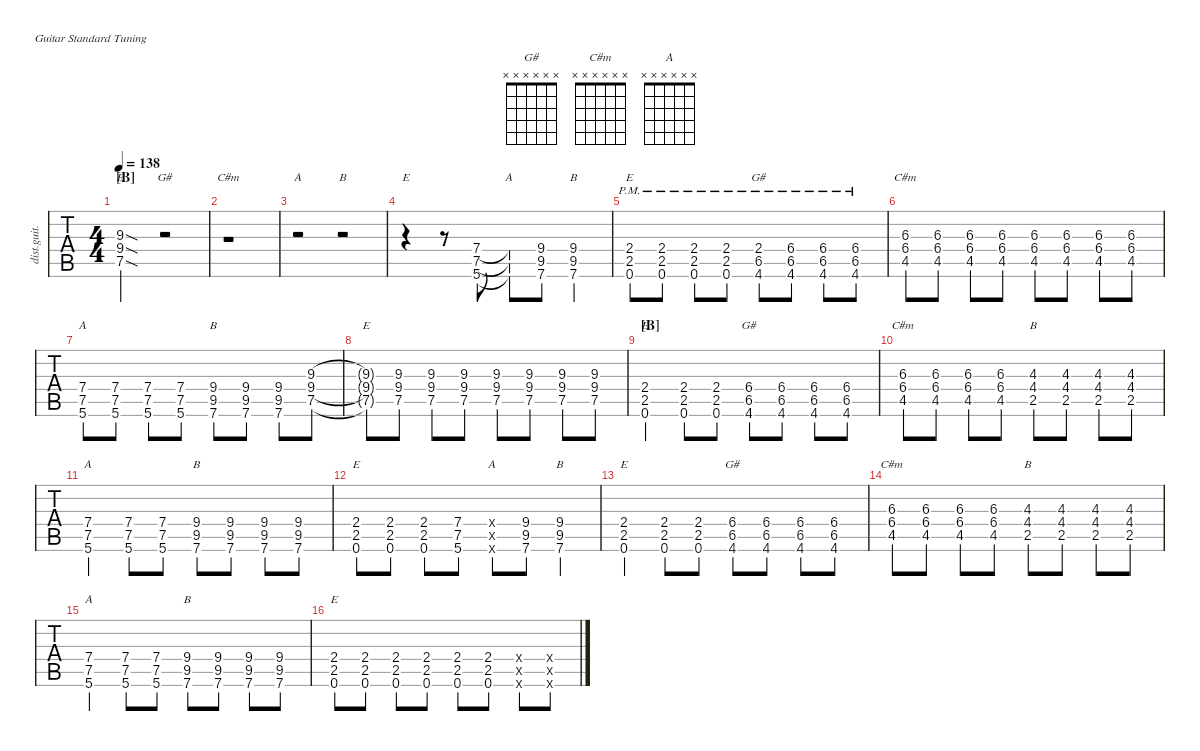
\defaultSystemsLayout 4
\hideDynamics
\bracketExtendMode nobrackets
\track ("Distortion Guitar" "dist.guit.") {defaultSystemsLayout 4 instrument distortionguitar}
\staff {tabs}
\tuning (E4 B3 G3 D3 A2 E2)
\chord ("B" x x x x x x)
\chord ("E" x x x 2 2 0) {showdiagram false showfingering false barre 2}
\chord ("G#" x x x 6 6 4) {firstfret 4 showdiagram false showfingering false}
\chord ("C#m" x x 6 6 4 x) {firstfret 4 showdiagram false showfingering false}
\chord ("A" x x x 7 7 5) {firstfret 5 showdiagram false showfingering false}
\chord ("B" x x x 9 9 7) {firstfret 7 showdiagram false showfingering false}
\chord ("G#" x x x 2 6 4) {firstfret 2 showdiagram false showfingering false}
\chord ("A" x x x x x x)
\chord ("C#m" x x x x x x)
\chord ("E" x x x x x x)
\chord ("E" x x 9 9 7 x) {firstfret 7 showdiagram false showfingering false}
\chord ("G#" x x x x x x)
\chord ("B" x x 4 4 2 x) {showdiagram false showfingering false}
\ts (4 4)
\section ("B" "")
\tempo 138
\clef g2
\ks c
(7.5{sod} 9.4{sod} 9.3{sod}).2{ch "E" dy mf} r.2{ch "G#"} |
r.1{ch "C#m"} |
r.2{ch "A"} r.2{ch "B"} |
r.4{ch "E"} r.8 (7.4 7.5 5.6).8 (5.6{t} 7.5{t} 7.4{t}).8{ch "A"} (9.4 9.5{acc #} 7.6).8 (7.6{st} 9.5{st acc #} 9.4{st}).4{ch "B"} |
(2.4{pm} 2.5{pm} 0.6{pm}).8{ch "E"} (2.4{pm} 2.5{pm} 0.6{pm}).8 (2.4{pm} 2.5{pm} 0.6{pm}).8 (2.4{pm} 2.5{pm} 0.6{pm}).8 (2.4{pm} 6.5{pm acc #} 4.6{pm acc #}).8{ch "G#"} (6.4{pm acc #} 6.5{pm acc #} 4.6{pm acc #}).8 (6.4{pm acc #} 6.5{pm acc #} 4.6{pm acc #}).8 (6.4{pm acc #} 6.5{pm acc #} 4.6{pm acc #}).8 |
(4.5{acc #} 6.4{acc #} 6.3{acc #}).8{ch "C#m"} (4.5{acc #} 6.4{acc #} 6.3{acc #}).8 (4.5{acc #} 6.4{acc #} 6.3{acc #}).8 (4.5{acc #} 6.4{acc #} 6.3{acc #}).8 (4.5{acc #} 6.4{acc #} 6.3{acc #}).8 (4.5{acc #} 6.4{acc #} 6.3{acc #}).8 (4.5{acc #} 6.4{acc #} 6.3{acc #}).8 (4.5{acc #} 6.4{acc #} 6.3{acc #}).8 |
(7.4 7.5 5.6).8{ch "A"} (7.4 7.5 5.6).8 (7.4 7.5 5.6).8 (7.4 7.5 5.6).8 (7.6 9.5{acc #} 9.4).8{ch "B"} (7.6 9.5{acc #} 9.4).8 (7.6 9.5{acc #} 9.4).8 (9.3 9.4 7.5).8 |
(9.3{t} 9.4{t} 7.5{t}).8{ch "E"} (9.3 9.4 7.5).8 (9.3 9.4 7.5).8 (9.3 9.4 7.5).8 (9.3 9.4 7.5).8 (9.3 9.4 7.5).8 (9.3 9.4 7.5).8 (9.3 9.4 7.5).8 |
\section ("B" "")
(2.4 2.5 0.6).4{ch "E"} (0.6 2.5 2.4).8 (0.6 2.5 2.4).8 (6.4{acc #} 6.5{acc #} 4.6{acc #}).8{ch "G#"} (6.4{acc #} 6.5{acc #} 4.6{acc #}).8 (6.4{acc #} 6.5{acc #} 4.6{acc #}).8 (6.4{acc #} 6.5{acc #} 4.6{acc #}).8 |
(6.3{acc #} 6.4{acc #} 4.5{acc #}).8{ch "C#m"} (6.3{acc #} 6.4{acc #} 4.5{acc #}).8 (6.3{acc #} 6.4{acc #} 4.5{acc #}).8 (6.3{acc #} 6.4{acc #} 4.5{acc #}).8 (4.3 4.4{acc #} 2.5).8{ch "B"} (4.3 4.4{acc #} 2.5).8 (4.3 4.4{acc #} 2.5).8 (4.3 4.4{acc #} 2.5).8 |
(7.4 7.5 5.6).4{ch "A"} (5.6 7.5 7.4).8 (5.6 7.5 7.4).8 (9.4 9.5{acc #} 7.6).8{ch "B"} (9.4 9.5{acc #} 7.6).8 (9.4 9.5{acc #} 7.6).8 (9.4 9.5{acc #} 7.6).8 |
(0.6 2.5 2.4).8{ch "E"} (2.4 2.5 0.6).8 (0.6 2.5 2.4).8 (7.4 7.5 5.6).8 (0.6{x} 0.5{x} 0.4{x}).8{ch "A"} (9.4 9.5{acc #} 7.6).8 (7.6{st} 9.5{st acc #} 9.4{st}).4{ch "B"} |
(2.4 2.5 0.6).4{ch "E"} (0.6 2.5 2.4).8 (2.4 2.5 0.6).8 (4.6{acc #} 6.5{acc #} 6.4{acc #}).8{ch "G#"} (4.6{acc #} 6.5{acc #} 6.4{acc #}).8 (4.6{acc #} 6.5{acc #} 6.4{acc #}).8 (4.6{acc #} 6.5{acc #} 6.4{acc #}).8 |
(6.3{acc #} 6.4{acc #} 4.5{acc #}).8{ch "C#m"} (6.3{acc #} 6.4{acc #} 4.5{acc #}).8 (6.3{acc #} 6.4{acc #} 4.5{acc #}).8 (6.3{acc #} 6.4{acc #} 4.5{acc #}).8 (2.5 4.4{acc #} 4.3).8{ch "B"} (2.5 4.4{acc #} 4.3).8 (2.5 4.4{acc #} 4.3).8 (2.5 4.4{acc #} 4.3).8 |
(7.4 7.5 5.6).4{ch "A"} (5.6 7.5 7.4).8 (5.6 7.5 7.4).8 (9.4 9.5{acc #} 7.6).8{ch "B"} (9.4 9.5{acc #} 7.6).8 (9.4 9.5{acc #} 7.6).8 (9.4 9.5{acc #} 7.6).8 |
(0.6 2.5 2.4).8{ch "E"} (0.6 2.5 2.4).8 (0.6 2.5 2.4).8 (0.6 2.5 2.4).8 (0.6 2.5 2.4).8 (0.6 2.5 2.4).8 (0.6{x} 2.5{x} 2.4{x}).8 (0.6{x} 0.5{x} 0.4{x}).8
